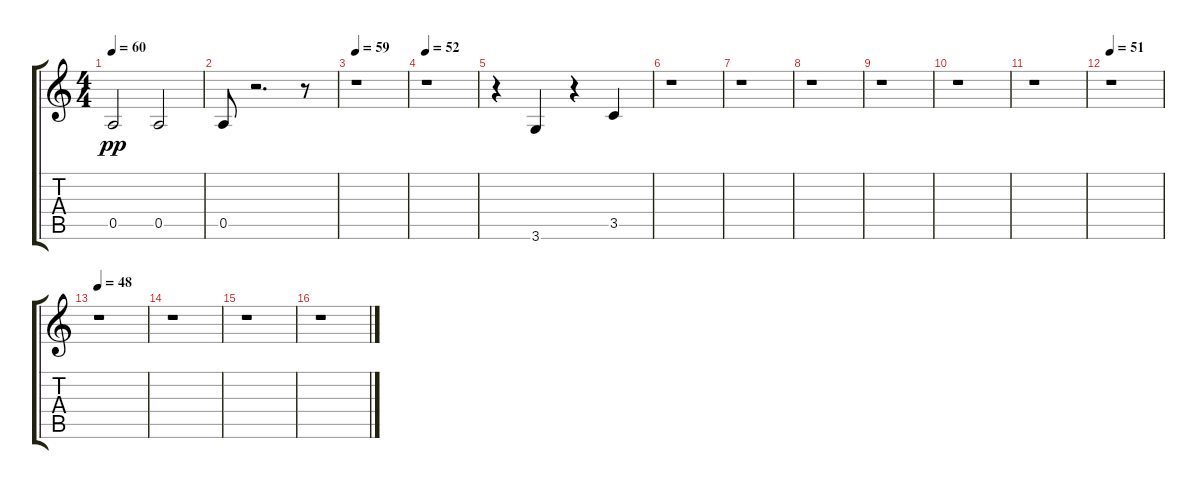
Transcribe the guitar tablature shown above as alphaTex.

\track "" {instrument acousticbass}
\staff {score tabs}
\tuning (E4 B3 G3 D3 A2 E2) {hide}
\ts (4 4)
\tempo 60
\clef g2
\ks c
0.5.2{dy pp} 0.5.2 |
0.5.8 r.2{d} r.8 |
\tempo 59
r.1 |
\tempo 52
r.1 |
r.4 3.6.4 r.4 3.5.4 |
r.1 |
r.1 |
r.1 |
r.1 |
r.1 |
r.1 |
\tempo 51
r.1 |
\tempo 48
r.1 |
r.1 |
r.1 |
r.1
